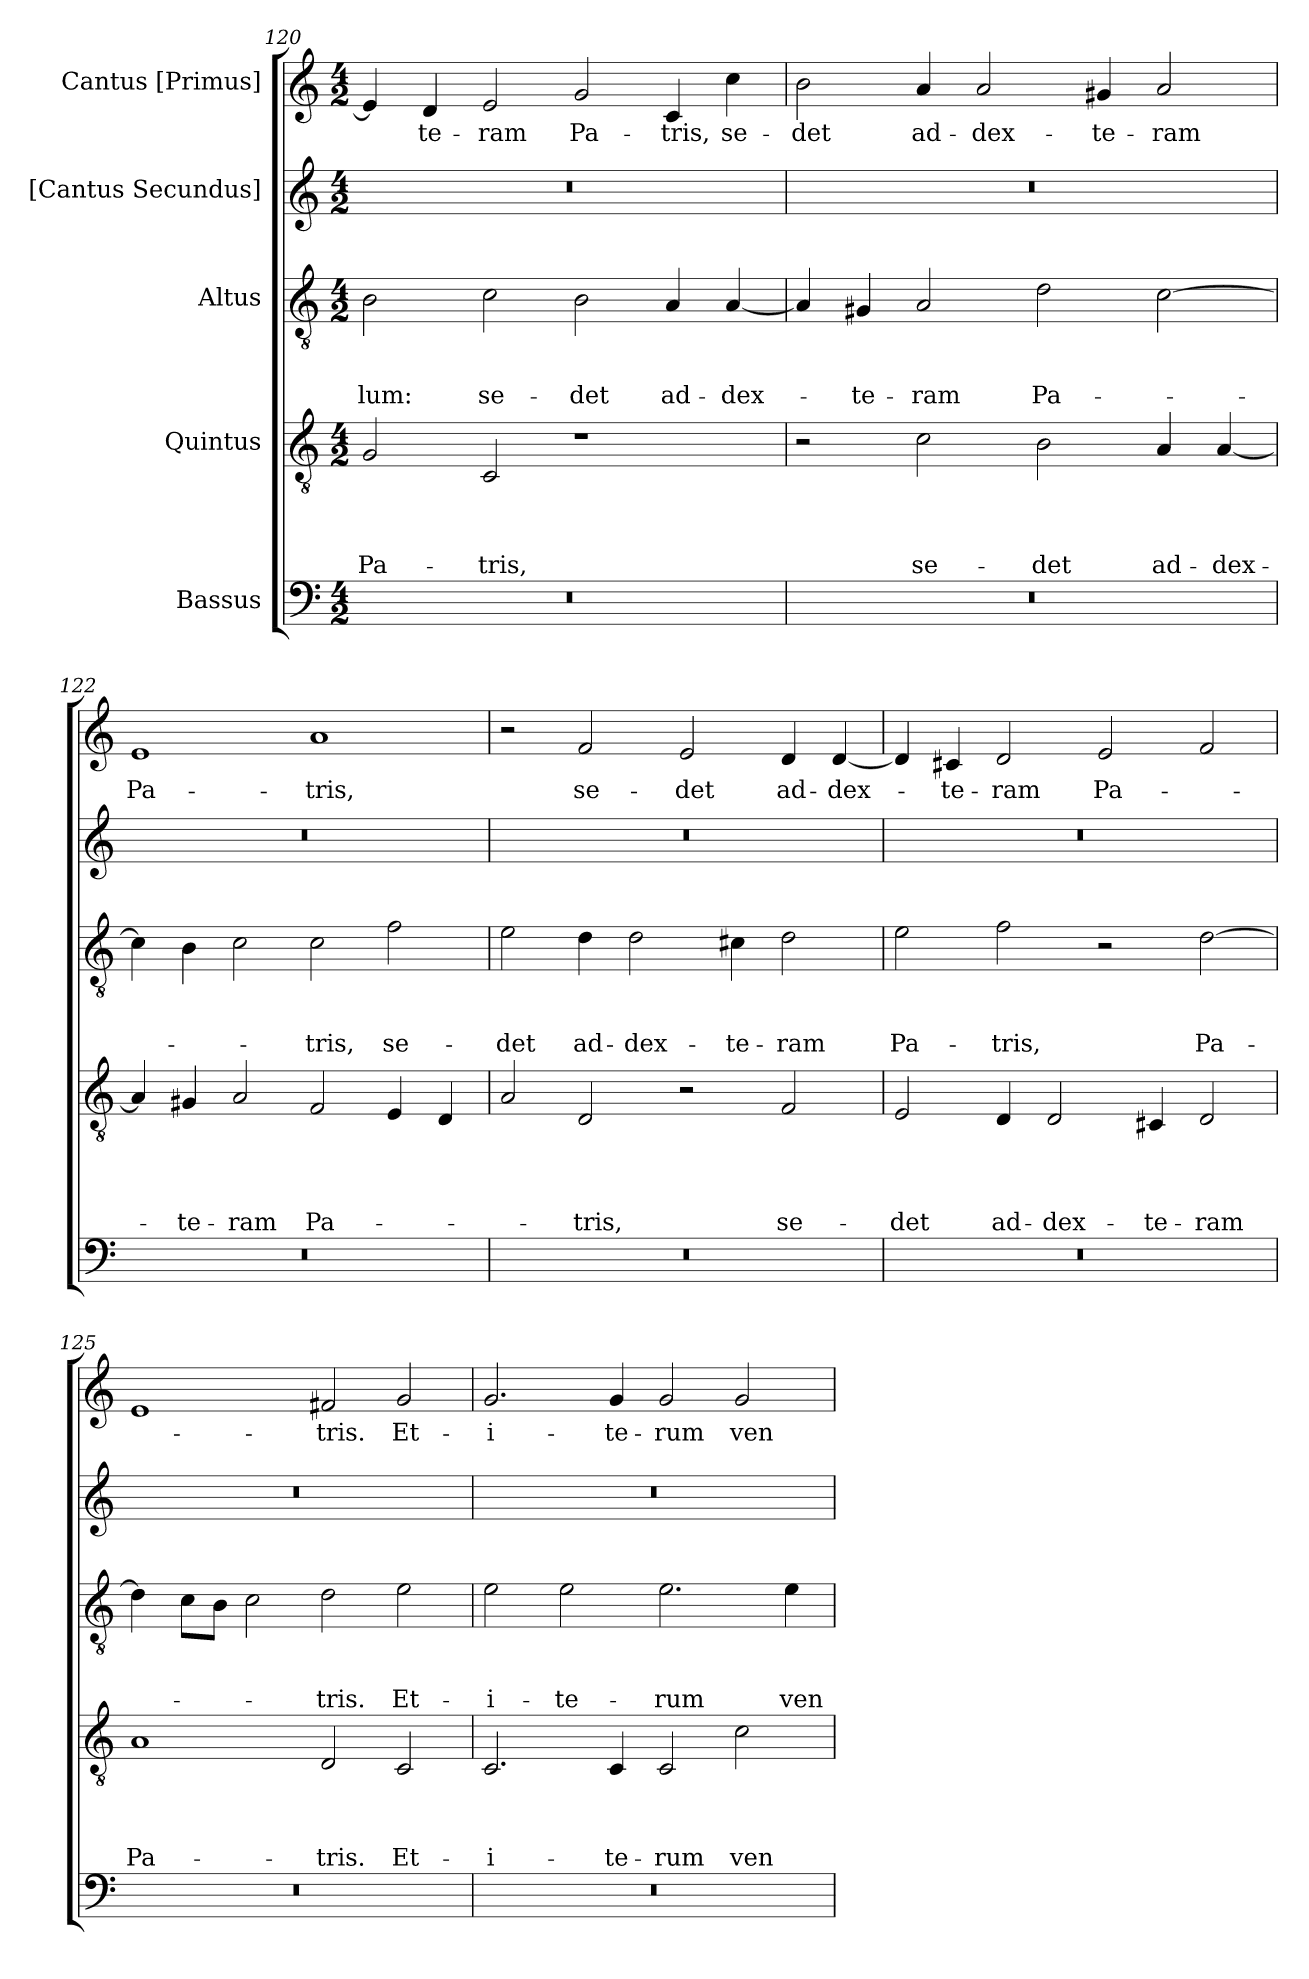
**kern	**kern	**text	**text	**text	**text	**kern	**text	**text	**text	**kern	**kern	**text
*part5	*part4	*part4	*part4	*part4	*part4	*part3	*part3	*part3	*part3	*part2	*part1	*part1
*staff5	*staff4	*staff4	*staff4	*staff4	*staff4	*staff3	*staff3	*staff3	*staff3	*staff2	*staff1	*staff1
*I"Bassus	*I"Quintus	*	*	*	*	*I"Altus	*	*	*	*I"[Cantus Secundus]	*I"Cantus [Primus]	*
*clefF4	*clefGv2	*	*	*	*	*clefGv2	*	*	*	*clefG2	*clefG2	*
*k[]	*k[]	*	*	*	*	*k[]	*	*	*	*k[]	*k[]	*
*M4/2	*M4/2	*	*	*	*	*M4/2	*	*	*	*M4/2	*M4/2	*
=120	=120	=120	=120	=120	=120	=120	=120	=120	=120	=120	=120	=120
0r	2G/	.	.	.	Pa-	2B\	.	.	-lum:	0r	4e/]	.
.	.	.	.	.	.	.	.	.	.	.	4d/	-te-
.	2C/	.	.	.	-tris,	2c\	.	.	se-	.	2e/	-ram
.	1r	.	.	.	.	2B\	.	.	-det	.	2g/	Pa-
.	.	.	.	.	.	4A/	.	.	ad-	.	4c/	-tris,
.	.	.	.	.	.	[4A/	.	.	dex-	.	4cc\	se-
=121	=121	=121	=121	=121	=121	=121	=121	=121	=121	=121	=121	=121
0r	2r	.	.	.	.	4A/]	.	.	.	0r	2b\	-det
.	.	.	.	.	.	4G#X/	.	.	-te-	.	.	.
.	2c\	.	.	.	se-	2A/	.	.	-ram	.	4a/	ad-
.	.	.	.	.	.	.	.	.	.	.	2a/	dex-
.	2B\	.	.	.	-det	2d\	.	.	Pa-	.	.	.
.	.	.	.	.	.	.	.	.	.	.	4g#X/	-te-
.	4A/	.	.	.	ad-	[2c\	.	.	.	.	2a/	-ram
.	[4A/	.	.	.	dex-	.	.	.	.	.	.	.
=122	=122	=122	=122	=122	=122	=122	=122	=122	=122	=122	=122	=122
0r	4A/]	.	.	.	.	4c\]	.	.	.	0r	1e/	Pa-
.	4G#X/	.	.	.	-te-	4B\	.	.	.	.	.	.
.	2A/	.	.	.	-ram	2c\	.	.	.	.	.	.
.	2F/	.	.	.	Pa-	2c\	.	.	-tris,	.	1a/	-tris,
.	4E/	.	.	.	.	2f\	.	.	se-	.	.	.
.	4D/	.	.	.	.	.	.	.	.	.	.	.
=123	=123	=123	=123	=123	=123	=123	=123	=123	=123	=123	=123	=123
0r	2A/	.	.	.	.	2e\	.	.	-det	0r	2r	.
.	2D/	.	.	.	-tris,	4d\	.	.	ad-	.	2f/	se-
.	.	.	.	.	.	2d\	.	.	dex-	.	.	.
.	2r	.	.	.	.	.	.	.	.	.	2e/	-det
.	.	.	.	.	.	4c#X\	.	.	-te-	.	.	.
.	2F/	.	.	.	se-	2d\	.	.	-ram	.	4d/	ad-
.	.	.	.	.	.	.	.	.	.	.	[4d/	dex-
=124	=124	=124	=124	=124	=124	=124	=124	=124	=124	=124	=124	=124
0r	2E/	.	.	.	-det	2e\	.	.	Pa-	0r	4d/]	.
.	.	.	.	.	.	.	.	.	.	.	4c#X/	-te-
.	4D/	.	.	.	ad-	2f\	.	.	-tris,	.	2d/	-ram
.	2D/	.	.	.	dex-	.	.	.	.	.	.	.
.	.	.	.	.	.	2r	.	.	.	.	2e/	Pa-
.	4C#X/	.	.	.	-te-	.	.	.	.	.	.	.
.	2D/	.	.	.	-ram	[2d\	.	.	Pa-	.	2f/	.
=125	=125	=125	=125	=125	=125	=125	=125	=125	=125	=125	=125	=125
0r	1A/	.	.	.	Pa-	4d\]	.	.	.	0r	1e/	.
.	.	.	.	.	.	8c\L	.	.	.	.	.	.
.	.	.	.	.	.	8B\J	.	.	.	.	.	.
.	.	.	.	.	.	2c\	.	.	.	.	.	.
.	2D/	.	.	.	-tris.	2d\	.	.	-tris.	.	2f#X/	-tris.
.	2C/	.	.	.	Et-	2e\	.	.	Et-	.	2g/	Et-
=126	=126	=126	=126	=126	=126	=126	=126	=126	=126	=126	=126	=126
0r	2.C/	.	.	.	i-	2e\	.	.	i-	0r	2.g/	i-
.	.	.	.	.	.	2e\	.	.	-te-	.	.	.
.	4C/	.	.	.	-te-	.	.	.	.	.	4g/	-te-
.	2C/	.	.	.	-rum	2.e\	.	.	-rum	.	2g/	-rum
.	2c\	.	.	.	ven-	.	.	.	.	.	2g/	ven-
.	.	.	.	.	.	4e\	.	.	ven-	.	.	.
=	=	=	=	=	=	=	=	=	=	=	=	=
*-	*-	*-	*-	*-	*-	*-	*-	*-	*-	*-	*-	*-
